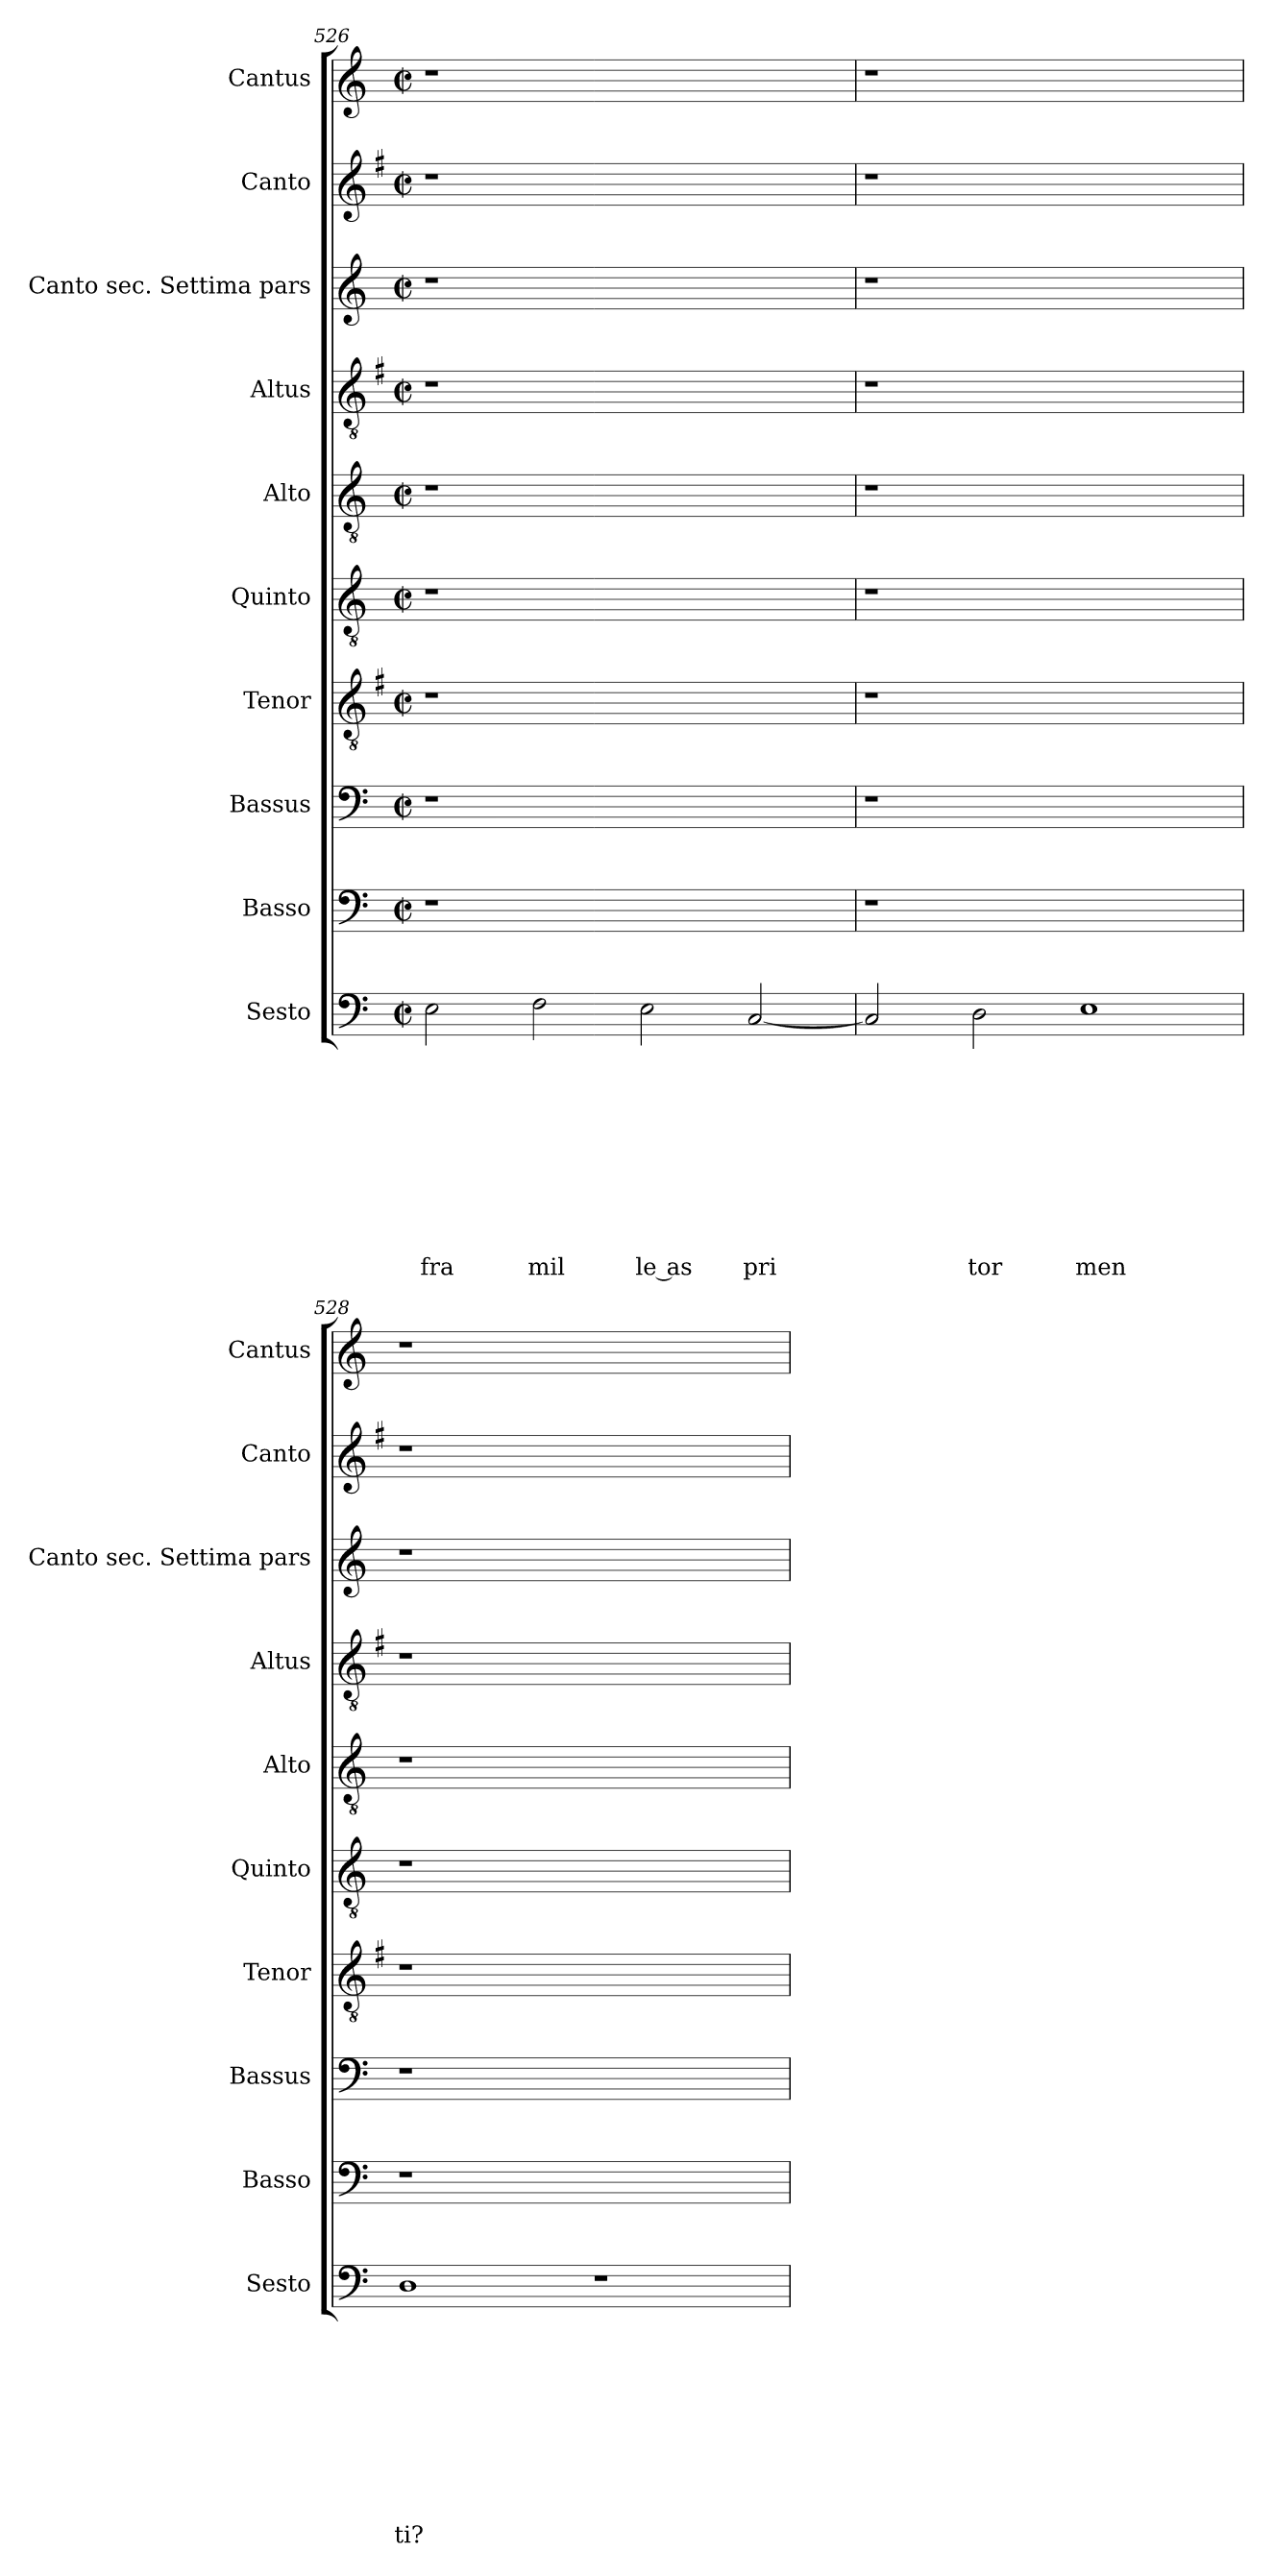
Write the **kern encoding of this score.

**kern	**text	**text	**text	**text	**text	**text	**text	**text	**text	**text	**kern	**kern	**kern	**kern	**kern	**kern	**kern	**kern	**kern
*part10	*part10	*part10	*part10	*part10	*part10	*part10	*part10	*part10	*part10	*part10	*part9	*part8	*part7	*part6	*part5	*part4	*part3	*part2	*part1
*staff10	*staff10	*staff10	*staff10	*staff10	*staff10	*staff10	*staff10	*staff10	*staff10	*staff10	*staff9	*staff8	*staff7	*staff6	*staff5	*staff4	*staff3	*staff2	*staff1
*I"Sesto	*	*	*	*	*	*	*	*	*	*	*I"Basso	*I"Bassus	*I"Tenor	*I"Quinto	*I"Alto	*I"Altus	*I"Canto sec. Settima pars	*I"Canto	*I"Cantus
*I'Sesto	*	*	*	*	*	*	*	*	*	*	*I'Basso	*I'Bassus	*I'Tenor	*I'Quinto	*I'Alto	*I'Altus	*I'Canto sec. Settima pars	*I'Canto	*I'Cantus
*clefF4	*	*	*	*	*	*	*	*	*	*	*clefF4	*clefF4	*clefGv2	*clefGv2	*clefGv2	*clefGv2	*clefG2	*clefG2	*clefG2
*k[]	*	*	*	*	*	*	*	*	*	*	*k[]	*k[]	*k[f#]	*k[]	*k[]	*k[f#]	*k[]	*k[f#]	*k[]
*C:	*	*	*	*	*	*	*	*	*	*	*C:	*C:	*G:	*C:	*C:	*G:	*C:	*G:	*C:
*M2/2	*	*	*	*	*	*	*	*	*	*	*M2/2	*M2/2	*M2/2	*M2/2	*M2/2	*M2/2	*M2/2	*M2/2	*M2/2
*met(c|)	*	*	*	*	*	*	*	*	*	*	*met(c|)	*met(c|)	*met(c|)	*met(c|)	*met(c|)	*met(c|)	*met(c|)	*met(c|)	*met(c|)
=526	=526	=526	=526	=526	=526	=526	=526	=526	=526	=526	=526	=526	=526	=526	=526	=526	=526	=526	=526
!	!	!	!	!	!	!	!	!	!	!LO:LY:b	!	!	!	!	!	!	!	!	!
2E\	.	.	.	.	.	.	.	.	.	fra	1r	1r	1r	1r	1r	1r	1r	1r	1r
!	!	!	!	!	!	!	!	!	!	!LO:LY:b	!	!	!	!	!	!	!	!	!
2F\	.	.	.	.	.	.	.	.	.	mil	.	.	.	.	.	.	.	.	.
!	!	!	!	!	!	!	!	!	!	!LO:LY:b:rj	!	!	!	!	!	!	!	!	!
2E\	.	.	.	.	.	.	.	.	.	le as	1ryy	1ryy	1ryy	1ryy	1ryy	1ryy	1ryy	1ryy	1ryy
!	!	!	!	!	!	!	!	!	!	!LO:LY:b	!	!	!	!	!	!	!	!	!
[<2C/	.	.	.	.	.	.	.	.	.	pri	.	.	.	.	.	.	.	.	.
!!LO:LB:g=z
=527	=527	=527	=527	=527	=527	=527	=527	=527	=527	=527	=527	=527	=527	=527	=527	=527	=527	=527	=527
2C/]	.	.	.	.	.	.	.	.	.	.	1r	1r	1r	1r	1r	1r	1r	1r	1r
!	!	!	!	!	!	!	!	!	!	!LO:LY:b	!	!	!	!	!	!	!	!	!
2D\	.	.	.	.	.	.	.	.	.	tor	.	.	.	.	.	.	.	.	.
!	!	!	!	!	!	!	!	!	!	!LO:LY:b	!	!	!	!	!	!	!	!	!
1E	.	.	.	.	.	.	.	.	.	men	1ryy	1ryy	1ryy	1ryy	1ryy	1ryy	1ryy	1ryy	1ryy
=528	=528	=528	=528	=528	=528	=528	=528	=528	=528	=528	=528	=528	=528	=528	=528	=528	=528	=528	=528
!	!	!	!	!	!	!	!	!	!	!LO:LY:b	!	!	!	!	!	!	!	!	!
1D	.	.	.	.	.	.	.	.	.	ti?	1r	1r	1r	1r	1r	1r	1r	1r	1r
1r	.	.	.	.	.	.	.	.	.	.	1ryy	1ryy	1ryy	1ryy	1ryy	1ryy	1ryy	1ryy	1ryy
=	=	=	=	=	=	=	=	=	=	=	=	=	=	=	=	=	=	=	=
*-	*-	*-	*-	*-	*-	*-	*-	*-	*-	*-	*-	*-	*-	*-	*-	*-	*-	*-	*-
